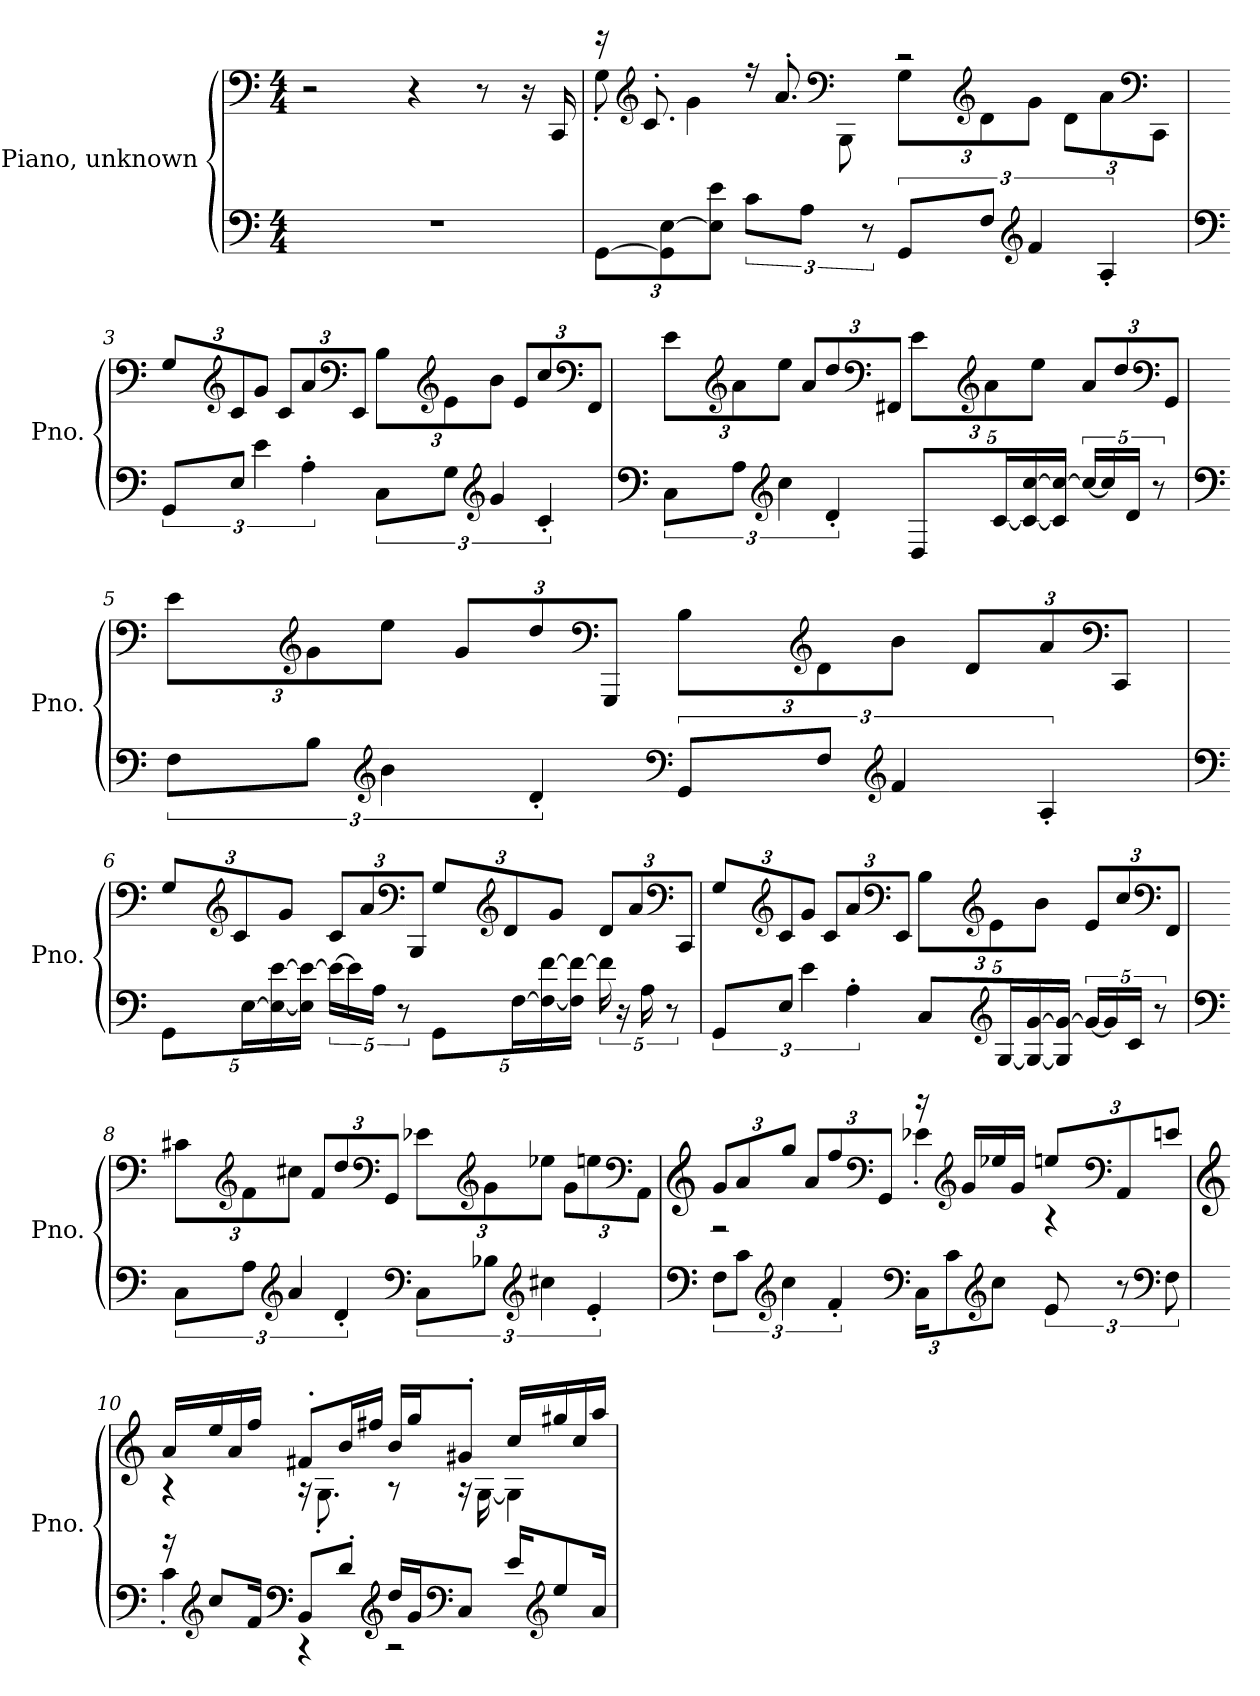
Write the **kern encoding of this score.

**kern	**kern
*part1	*part1
*staff2	*staff1
*I"Piano, unknown	*
*I'Pno.	*
*clefF4	*clefF4
*k[]	*k[]
*M4/4	*M4/4
*MM125	*MM125
=1	=1
1r	2r
.	4r
.	8r
.	16r
.	16CC/
=2	=2
*Xbrackettup	*
*	*^
[12GG\L	16r	8G'\
*	*clefG2	*
.	8.c'/	.
12GG\] [12E\	.	.
.	.	4g\
12E\] 12e\J	.	.
*brackettup	*	*
12c\L	16r	.
.	8.a'/	.
12A\J	.	.
*	*clefF4	*
.	.	8BBB\
12r	.	.
*	*	*Xbrackettup
12GG/L	2r	12G\L
*	*clefG2	*
12F/J	.	12d\
*clefG2	*	*
6f/	.	12g\J
.	.	12d\L
6A'/	.	12a\
*	*clefF4	*
.	.	12CC\J
*	*v	*v
!!LO:LB:g=z
=3	=3
*clefF4	*
12GG/L	12G/L
*	*clefG2
12E/J	12c/
6e\	12g/J
.	12c/L
6A'\	12a/
*	*clefF4
.	12EE/J
12C\L	12B\L
*	*clefG2
12G\J	12e\
*clefG2	*
6g/	12b\J
.	12e/L
6c'/	12cc/
*	*clefF4
.	12FF/J
!!LO:LB:g=z
=4	=4
*clefF4	*
12C\L	12e\L
*	*clefG2
12A\J	12a\
*clefG2	*
6cc\	12ee\J
.	12a/L
6d'/	12dd/
*	*clefF4
.	12FF#X/J
10D/L	12e\L
*	*clefG2
.	12a\
[20c/L	.
20c/_ [20cc/	.
.	12ee\J
20c/] 20cc/_JJ	.
20cc/LL_	12a/L
20cc/]	.
.	12dd/
20d/JJ	.
10r	.
*	*clefF4
.	12GG/J
!!LO:LB:g=z
=5	=5
*clefF4	*
12F\L	12e\L
*	*clefG2
12B\J	12g\
*clefG2	*
6b\	12ee\J
.	12g/L
6d'/	12dd/
*	*clefF4
.	12GGG/J
*clefF4	*
12GG/L	12B\L
*	*clefG2
12F/J	12d\
*clefG2	*
6f/	12b\J
.	12d/L
6A'/	12a/
*	*clefF4
.	12CC/J
!!LO:LB:g=z
=6	=6
*clefF4	*
10GG\L	12G/L
*	*clefG2
.	12c/
[20E\L	.
20E\_ [20e\	.
.	12g/J
20E\] 20e\_JJ	.
20e\LL_	12c/L
20e\]	.
.	12a/
20A\JJ	.
10r	.
*	*clefF4
.	12BBB/J
10GG\L	12G/L
*	*clefG2
.	12d/
[20F\L	.
20F\_ [20f\	.
.	12g/J
20F\] 20f\_JJ	.
20f\]	12d/L
20r	.
.	12a/
20A\	.
10r	.
*	*clefF4
.	12CC/J
!!LO:LB:g=z
=7	=7
12GG/L	12G/L
*	*clefG2
12E/J	12c/
6e\	12g/J
.	12c/L
6A'\	12a/
*	*clefF4
.	12EE/J
10C/L	12B\L
*	*clefG2
.	12e\
*clefG2	*
[20G/L	.
20G/_ [20g/	.
.	12b\J
20G/] 20g/_JJ	.
20g/LL_	12e/L
20g/]	.
.	12cc/
20c/JJ	.
10r	.
*	*clefF4
.	12FF/J
!!LO:PB:g=z
=8	=8
*clefF4	*
12C\L	12c#X\L
*	*clefG2
12A\J	12f\
*clefG2	*
6a/	12cc#X\J
.	12f/L
6d'/	12dd/
*	*clefF4
.	12GG/J
*clefF4	*
12C\L	12e-X\L
*	*clefG2
12B-X\J	12g\
*clefG2	*
6cc#X\	12ee-X\J
.	12g\L
6e'/	12een\
*	*clefF4
.	12AA\J
!!LO:LB:g=z
=9	=9
*clefF4	*clefG2
*	*^
12F\L	12g/L	2r
12c\J	12a/	.
*clefG2	*	*
6cc\	12gg/J	.
.	12a/L	.
6f'/	12ff/	.
*	*clefF4	*
.	12GG/J	.
*clefF4	*	*
*Xbrackettup	*	*
24C\KL	16r	4e-X'\
12c\	.	.
*	*clefG2	*
.	16g/LL	.
*clefG2	*	*
8cc\J	16ee-X/	.
.	16g/JJ	.
*brackettup	*	*
12e/	12een/L	4r
*	*clefF4	*
12r	12AA/	.
*clefF4	*	*
12F\	12en/J	.
!!LO:LB:g=z	!!
=10	=10	=10
*	*clefG2	*
*^	*	*
16r	4c'\	16a/LL	4r
*clefG2	*	*	*
8cc/L	.	16ee/	.
.	.	16a/	.
16f/Jk	.	16ff/JJ	.
*clefF4	*	*	*
8BB/L	4r	8f#X'/L	16r
.	.	.	8.G'\
8d'/J	.	16b/L	.
.	.	16ff#X/JJ	.
*clefG2	*	*	*
16dd/LL	2r	16b/LL	8r
16g/J	.	16gg/J	.
*clefF4	*	*	*
8C/J	.	8g#X'/J	16r
.	.	.	[16G\
16e/KL	.	16cc/LL	4G\]
*clefG2	*	*	*
8ee/	.	16gg#X/	.
.	.	16cc/	.
16a/Jk	.	16aa/JJ	.
*v	*v	*	*
*	*v	*v
=	=
*-	*-
